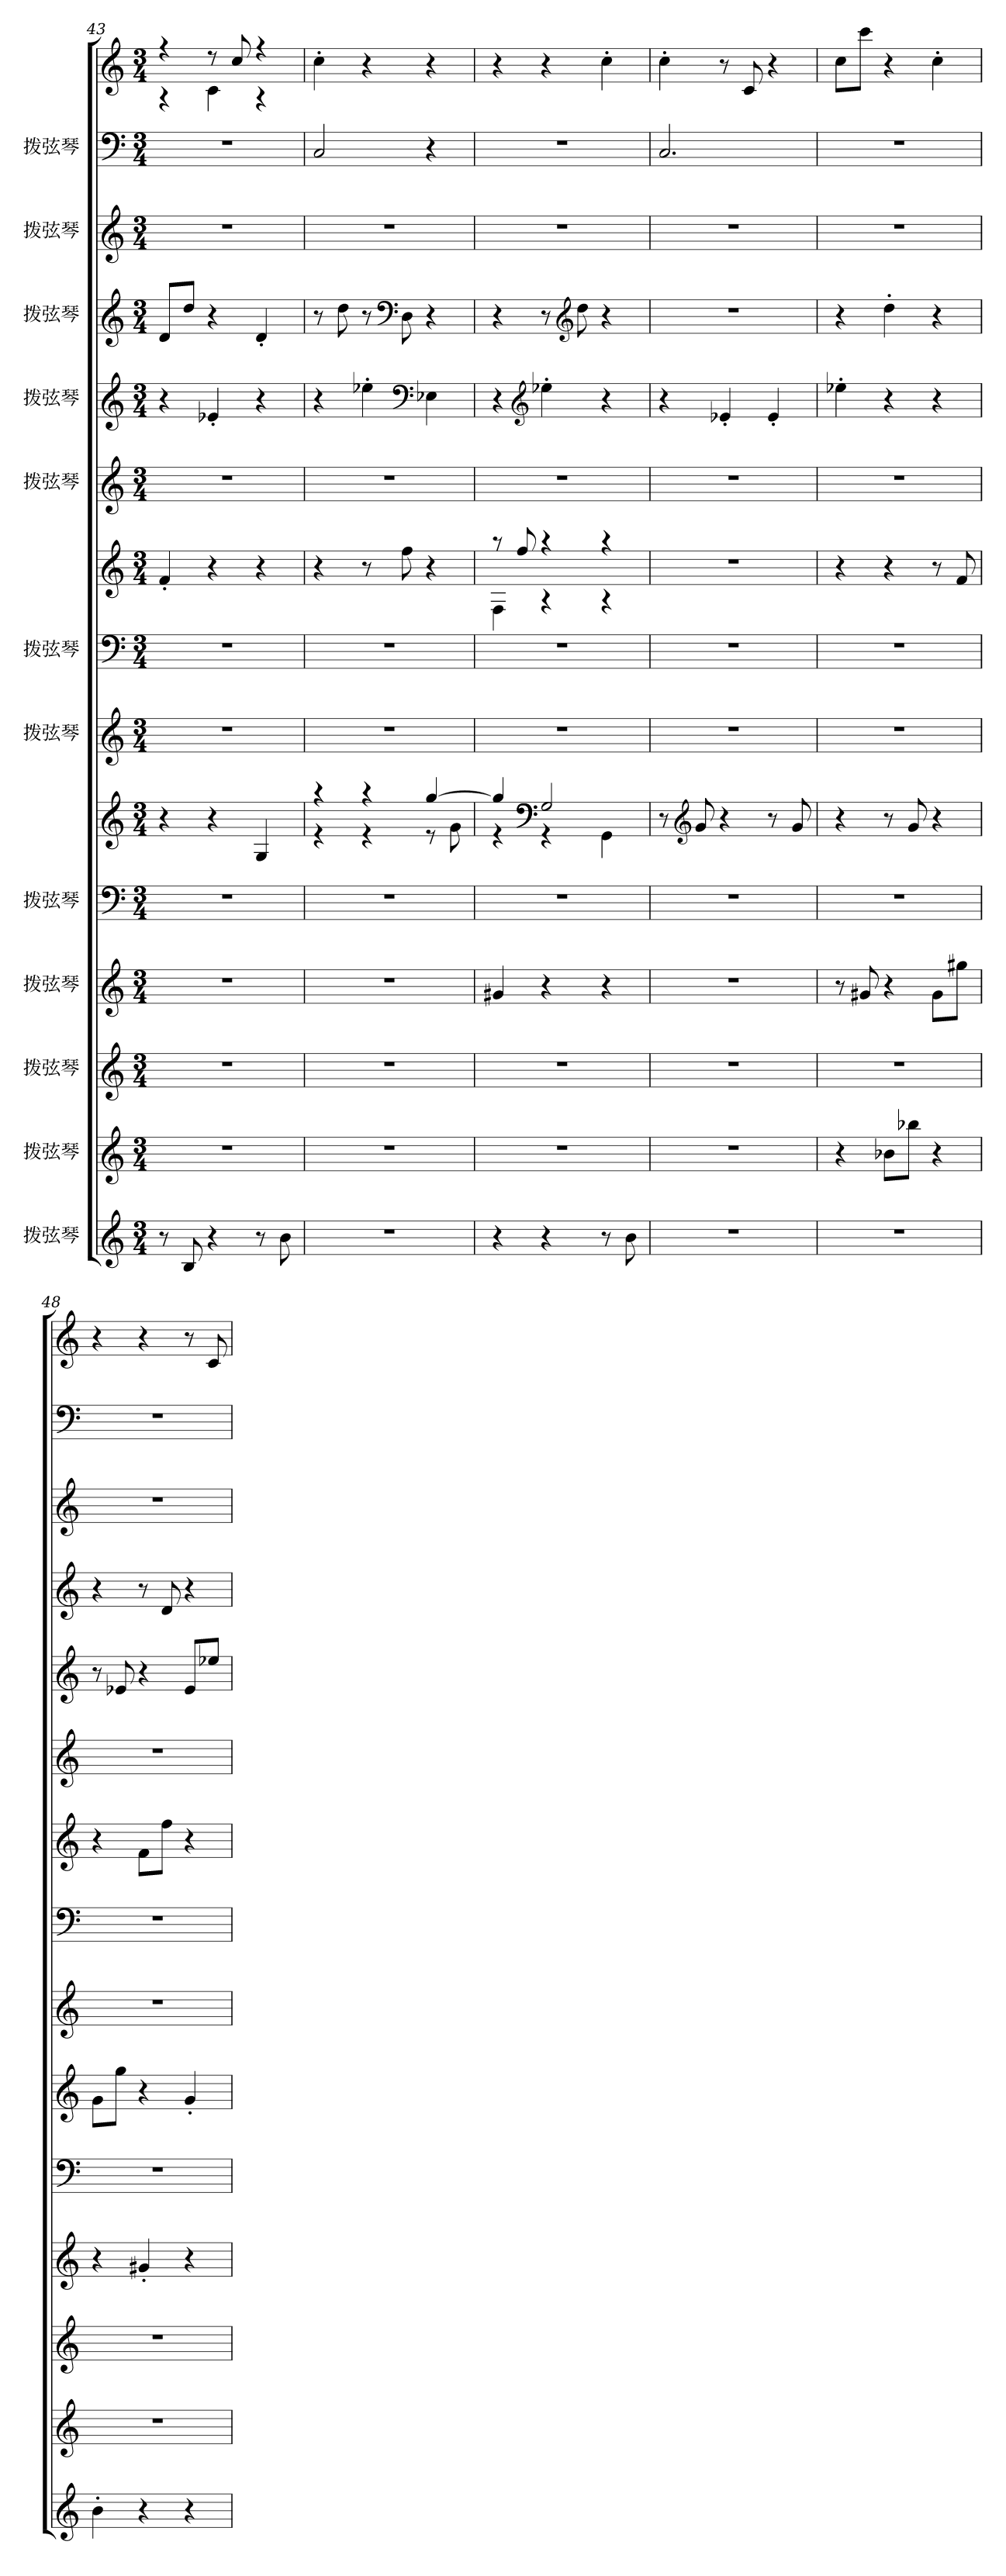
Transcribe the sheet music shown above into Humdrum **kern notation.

**kern	**kern	**kern	**kern	**kern	**kern	**kern	**kern	**kern	**kern	**kern	**kern	**kern	**kern	**kern
*part12	*part11	*part10	*part9	*part8	*part8	*part7	*part6	*part6	*part5	*part4	*part3	*part2	*part1	*part1
*staff15	*staff14	*staff13	*staff12	*staff11	*staff10	*staff9	*staff8	*staff7	*staff6	*staff5	*staff4	*staff3	*staff2	*staff1
*I"拨弦琴	*I"拨弦琴	*I"拨弦琴	*I"拨弦琴	*I"拨弦琴	*	*I"拨弦琴	*I"拨弦琴	*	*I"拨弦琴	*I"拨弦琴	*I"拨弦琴	*I"拨弦琴	*I"拨弦琴	*
!!LO:PB:g=z
*clefG2	*clefG2	*clefG2	*clefG2	*clefF4	*clefG2	*clefG2	*clefF4	*clefG2	*clefG2	*clefG2	*clefG2	*clefG2	*clefF4	*clefG2
*k[]	*k[]	*k[]	*k[]	*k[]	*k[]	*k[]	*k[]	*k[]	*k[]	*k[]	*k[]	*k[]	*k[]	*k[]
*M3/4	*M3/4	*M3/4	*M3/4	*M3/4	*M3/4	*M3/4	*M3/4	*M3/4	*M3/4	*M3/4	*M3/4	*M3/4	*M3/4	*M3/4
=43	=43	=43	=43	=43	=43	=43	=43	=43	=43	=43	=43	=43	=43	=43
*	*	*	*	*	*	*	*	*	*	*	*	*	*	*^
8r	2.r	2.r	2.r	2.r	4r	2.r	2.r	4f'/	2.r	4r	8d/L	2.r	2.r	4r	4r
8B/	.	.	.	.	.	.	.	.	.	.	8dd/J	.	.	.	.
4r	.	.	.	.	4r	.	.	4r	.	4e-X'/	4r	.	.	8r	4c\
.	.	.	.	.	.	.	.	.	.	.	.	.	.	8cc/	.
8r	.	.	.	.	4G/	.	.	4r	.	4r	4d'/	.	.	4r	4r
8b\	.	.	.	.	.	.	.	.	.	.	.	.	.	.	.
*	*	*	*	*	*	*	*	*	*	*	*	*	*	*v	*v
=44	=44	=44	=44	=44	=44	=44	=44	=44	=44	=44	=44	=44	=44	=44
*	*	*	*	*	*^	*	*	*	*	*	*	*	*	*
2.r	2.r	2.r	2.r	2.r	4r	4r	2.r	2.r	4r	2.r	4r	8r	2.r	2C/	4cc'\
.	.	.	.	.	.	.	.	.	.	.	.	8dd\	.	.	.
.	.	.	.	.	4r	4r	.	.	8r	.	4ee-X'\	8r	.	.	4r
*	*	*	*	*	*	*	*	*	*	*	*	*clefF4	*	*	*
.	.	.	.	.	.	.	.	.	8ff\	.	.	8D\	.	.	.
*	*	*	*	*	*	*	*	*	*	*	*clefF4	*	*	*	*
.	.	.	.	.	[4gg/	8r	.	.	4r	.	4E-X\	4r	.	4r	4r
.	.	.	.	.	.	8g\	.	.	.	.	.	.	.	.	.
=45	=45	=45	=45	=45	=45	=45	=45	=45	=45	=45	=45	=45	=45	=45	=45
*	*	*	*	*	*	*	*	*	*^	*	*	*	*	*	*
4r	2.r	2.r	4g#X/	2.r	4gg/]	4r	2.r	2.r	8r	4F\	2.r	4r	4r	2.r	2.r	4r
.	.	.	.	.	.	.	.	.	8ff/	.	.	.	.	.	.	.
*	*	*	*	*	*clefF4	*	*	*	*	*	*	*clefG2	*	*	*	*
4r	.	.	4r	.	2G/	4r	.	.	4r	4r	.	4ee-X'\	8r	.	.	4r
*	*	*	*	*	*	*	*	*	*	*	*	*	*clefG2	*	*	*
.	.	.	.	.	.	.	.	.	.	.	.	.	8dd\	.	.	.
8r	.	.	4r	.	.	4GG\	.	.	4r	4r	.	4r	4r	.	.	4cc'\
8b\	.	.	.	.	.	.	.	.	.	.	.	.	.	.	.	.
*	*	*	*	*	*v	*v	*	*	*v	*v	*	*	*	*	*	*
=46	=46	=46	=46	=46	=46	=46	=46	=46	=46	=46	=46	=46	=46	=46
2.r	2.r	2.r	2.r	2.r	8r	2.r	2.r	2.r	2.r	4r	2.r	2.r	2.C/	4cc'\
*	*	*	*	*	*clefG2	*	*	*	*	*	*	*	*	*
.	.	.	.	.	8g/	.	.	.	.	.	.	.	.	.
.	.	.	.	.	4r	.	.	.	.	4e-X'/	.	.	.	8r
.	.	.	.	.	.	.	.	.	.	.	.	.	.	8c/
.	.	.	.	.	8r	.	.	.	.	4e-'/	.	.	.	4r
.	.	.	.	.	8g/	.	.	.	.	.	.	.	.	.
!!LO:PB:g=z
=47	=47	=47	=47	=47	=47	=47	=47	=47	=47	=47	=47	=47	=47	=47
2.r	4r	2.r	8r	2.r	4r	2.r	2.r	4r	2.r	4ee-X'\	4r	2.r	2.r	8cc\L
.	.	.	8g#X/	.	.	.	.	.	.	.	.	.	.	8ccc\J
.	8b-X\L	.	4r	.	8r	.	.	4r	.	4r	4dd'\	.	.	4r
.	8bb-X\J	.	.	.	8g/	.	.	.	.	.	.	.	.	.
.	4r	.	8g#\L	.	4r	.	.	8r	.	4r	4r	.	.	4cc'\
.	.	.	8gg#X\J	.	.	.	.	8f/	.	.	.	.	.	.
=48	=48	=48	=48	=48	=48	=48	=48	=48	=48	=48	=48	=48	=48	=48
4b'\	2.r	2.r	4r	2.r	8g\L	2.r	2.r	4r	2.r	8r	4r	2.r	2.r	4r
.	.	.	.	.	8gg\J	.	.	.	.	8e-X/	.	.	.	.
4r	.	.	4g#X'/	.	4r	.	.	8f\L	.	4r	8r	.	.	4r
.	.	.	.	.	.	.	.	8ff\J	.	.	8d/	.	.	.
4r	.	.	4r	.	4g'/	.	.	4r	.	8e-/L	4r	.	.	8r
.	.	.	.	.	.	.	.	.	.	8ee-X/J	.	.	.	8c/
=	=	=	=	=	=	=	=	=	=	=	=	=	=	=
*-	*-	*-	*-	*-	*-	*-	*-	*-	*-	*-	*-	*-	*-	*-
